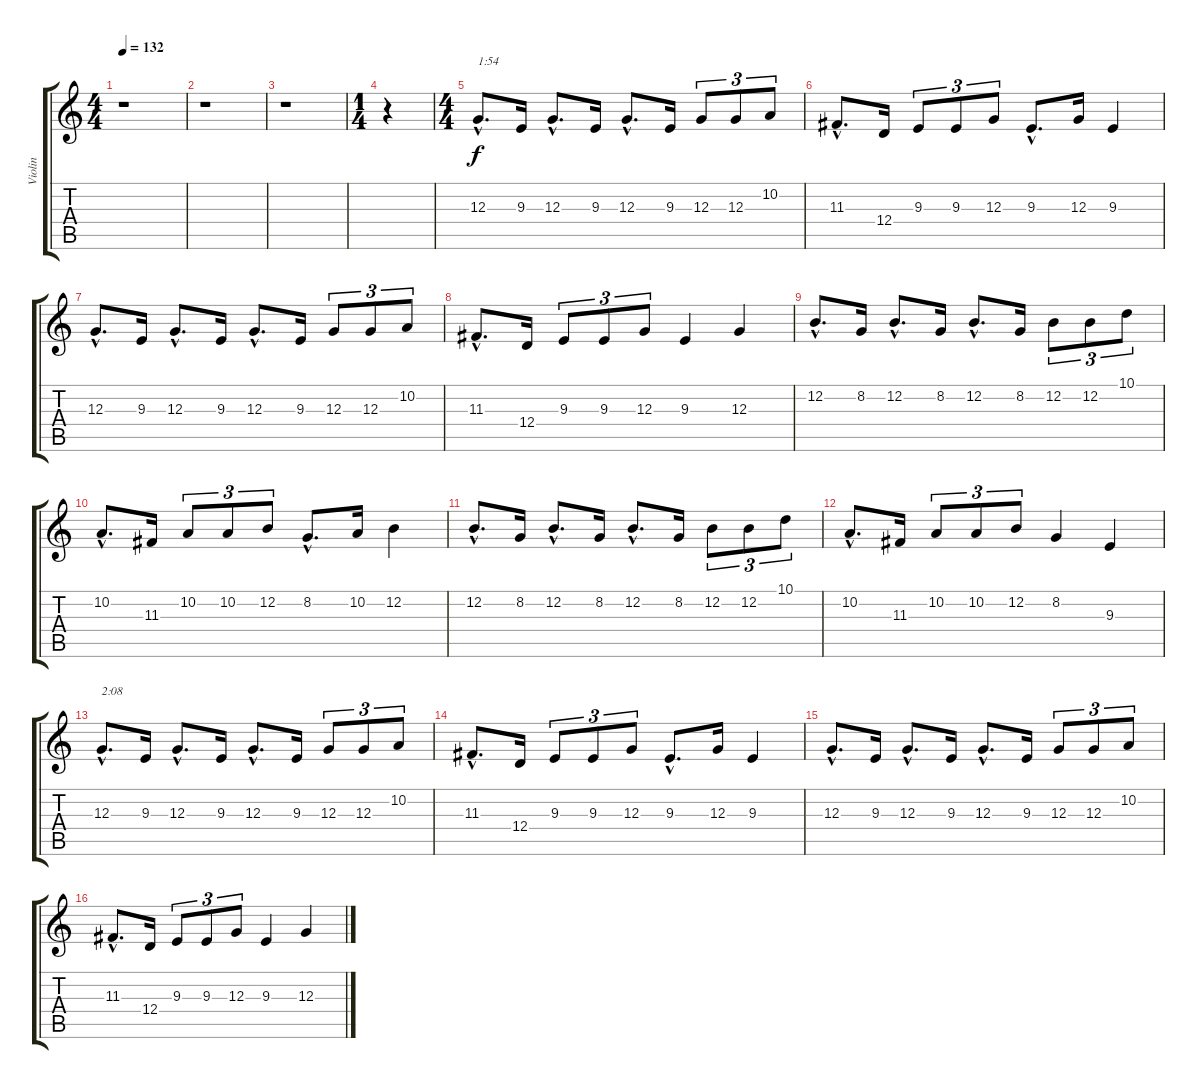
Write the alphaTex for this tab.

\track ("Violin" "Violin") {instrument violin}
\staff {score tabs}
\tuning (E4 B3 G3 D3 A2 E2) {hide}
\ts (4 4)
\tempo 132
\clef g2
\ks c
r.1{dy f} |
r.1 |
r.1 |
\ts (1 4)
r.4 |
\ts (4 4)
12.3{hac}.8{d txt "1:54"} 9.3.16 12.3{hac}.8{d} 9.3.16 12.3{hac}.8{d} 9.3.16 12.3.8{tu (3 2)} 12.3.8{tu (3 2)} 10.2.8{tu (3 2)} |
11.3{hac}.8{d} 12.4.16 9.3.8{tu (3 2)} 9.3.8{tu (3 2)} 12.3.8{tu (3 2)} 9.3{hac}.8{d} 12.3.16 9.3.4 |
12.3{hac}.8{d} 9.3.16 12.3{hac}.8{d} 9.3.16 12.3{hac}.8{d} 9.3.16 12.3.8{tu (3 2)} 12.3.8{tu (3 2)} 10.2.8{tu (3 2)} |
11.3{hac}.8{d} 12.4.16 9.3.8{tu (3 2)} 9.3.8{tu (3 2)} 12.3.8{tu (3 2)} 9.3.4 12.3.4 |
12.2{hac}.8{d} 8.2.16 12.2{hac}.8{d} 8.2.16 12.2{hac}.8{d} 8.2.16 12.2.8{tu (3 2)} 12.2.8{tu (3 2)} 10.1.8{tu (3 2)} |
10.2{hac}.8{d} 11.3.16 10.2.8{tu (3 2)} 10.2.8{tu (3 2)} 12.2.8{tu (3 2)} 8.2{hac}.8{d} 10.2.16 12.2.4 |
12.2{hac}.8{d} 8.2.16 12.2{hac}.8{d} 8.2.16 12.2{hac}.8{d} 8.2.16 12.2.8{tu (3 2)} 12.2.8{tu (3 2)} 10.1.8{tu (3 2)} |
10.2{hac}.8{d} 11.3.16 10.2.8{tu (3 2)} 10.2.8{tu (3 2)} 12.2.8{tu (3 2)} 8.2.4 9.3.4 |
12.3{hac}.8{d txt "2:08"} 9.3.16 12.3{hac}.8{d} 9.3.16 12.3{hac}.8{d} 9.3.16 12.3.8{tu (3 2)} 12.3.8{tu (3 2)} 10.2.8{tu (3 2)} |
11.3{hac}.8{d} 12.4.16 9.3.8{tu (3 2)} 9.3.8{tu (3 2)} 12.3.8{tu (3 2)} 9.3{hac}.8{d} 12.3.16 9.3.4 |
12.3{hac}.8{d} 9.3.16 12.3{hac}.8{d} 9.3.16 12.3{hac}.8{d} 9.3.16 12.3.8{tu (3 2)} 12.3.8{tu (3 2)} 10.2.8{tu (3 2)} |
11.3{hac}.8{d} 12.4.16 9.3.8{tu (3 2)} 9.3.8{tu (3 2)} 12.3.8{tu (3 2)} 9.3.4 12.3.4
